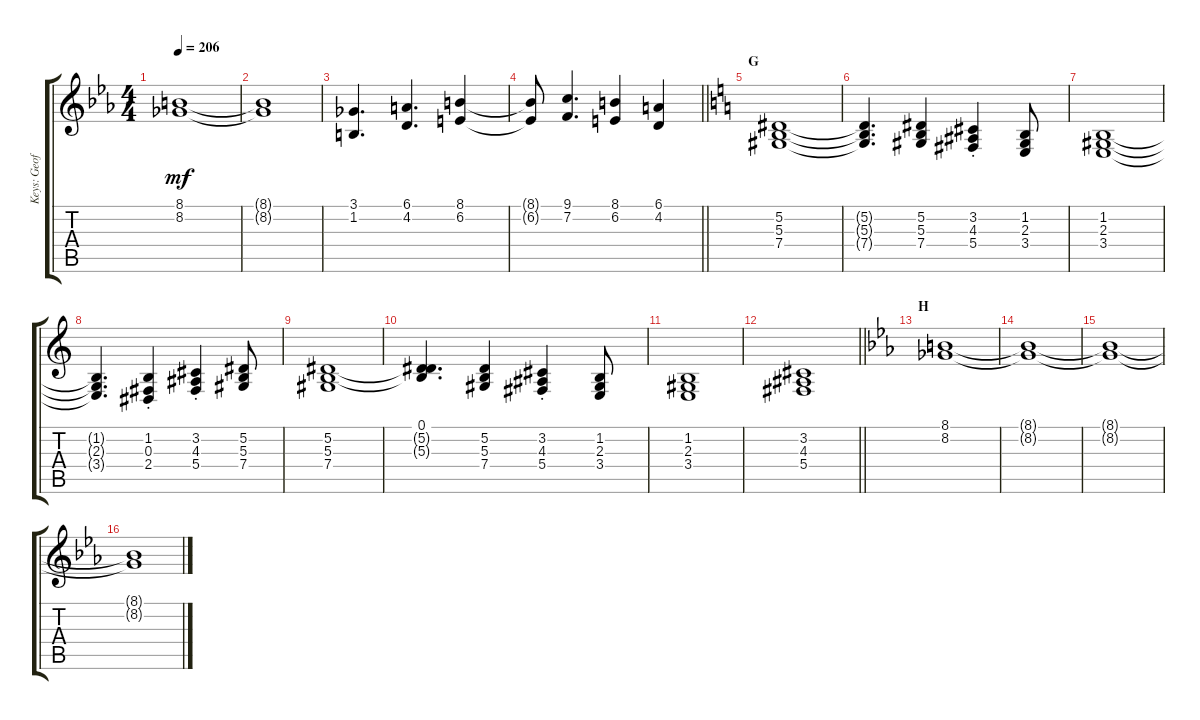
\track ("Keys: Geoff" "Keys: Geof") {instrument synthstrings1}
\staff {score tabs}
\tuning (Eb4 Bb3 Gb3 Db3 Ab2 Eb2) {hide}
\ts (4 4)
\tempo 206
\clef g2
\ks eb
(8.1{t} 8.2{t}).1{dy mf} |
(8.1{t} 8.2{t}).1 |
(3.1 1.2).4{d} (6.1 4.2).4{d} (8.1 6.2).4 |
\barLineRight lightlight
(8.1{t} 6.2{t}).8 (9.1 7.2).4{d} (8.1 6.2).4 (6.1 4.2).4 |
\section ("" "G")
\ks c
(5.2 5.3 7.4).1 |
(5.2{t} 5.3{t} 7.4{t}).4{d} (5.2 5.3 7.4).4 (3.2{st} 4.3{st} 5.4{st}).4 (1.2 2.3 3.4).8 |
(1.2 2.3 3.4).1 |
(1.2{t} 2.3{t} 3.4{t}).4{d} (1.2{st} 0.3{st} 2.4{st}).4 (3.2{st} 4.3{st} 5.4{st}).4 (5.2 5.3 7.4).8 |
(5.2 5.3 7.4).1 |
(0.1 5.2{t} 5.3{t}).4{d} (5.2 5.3 7.4).4 (3.2{st} 4.3{st} 5.4{st}).4 (1.2 2.3 3.4).8 |
(1.2 2.3 3.4).1 |
\barLineRight lightlight
(3.2 4.3 5.4).1 |
\section ("" "H")
\ks eb
(8.1 8.2).1 |
(8.1{t} 8.2{t}).1 |
(8.1{t} 8.2{t}).1 |
(8.1{t} 8.2{t}).1
